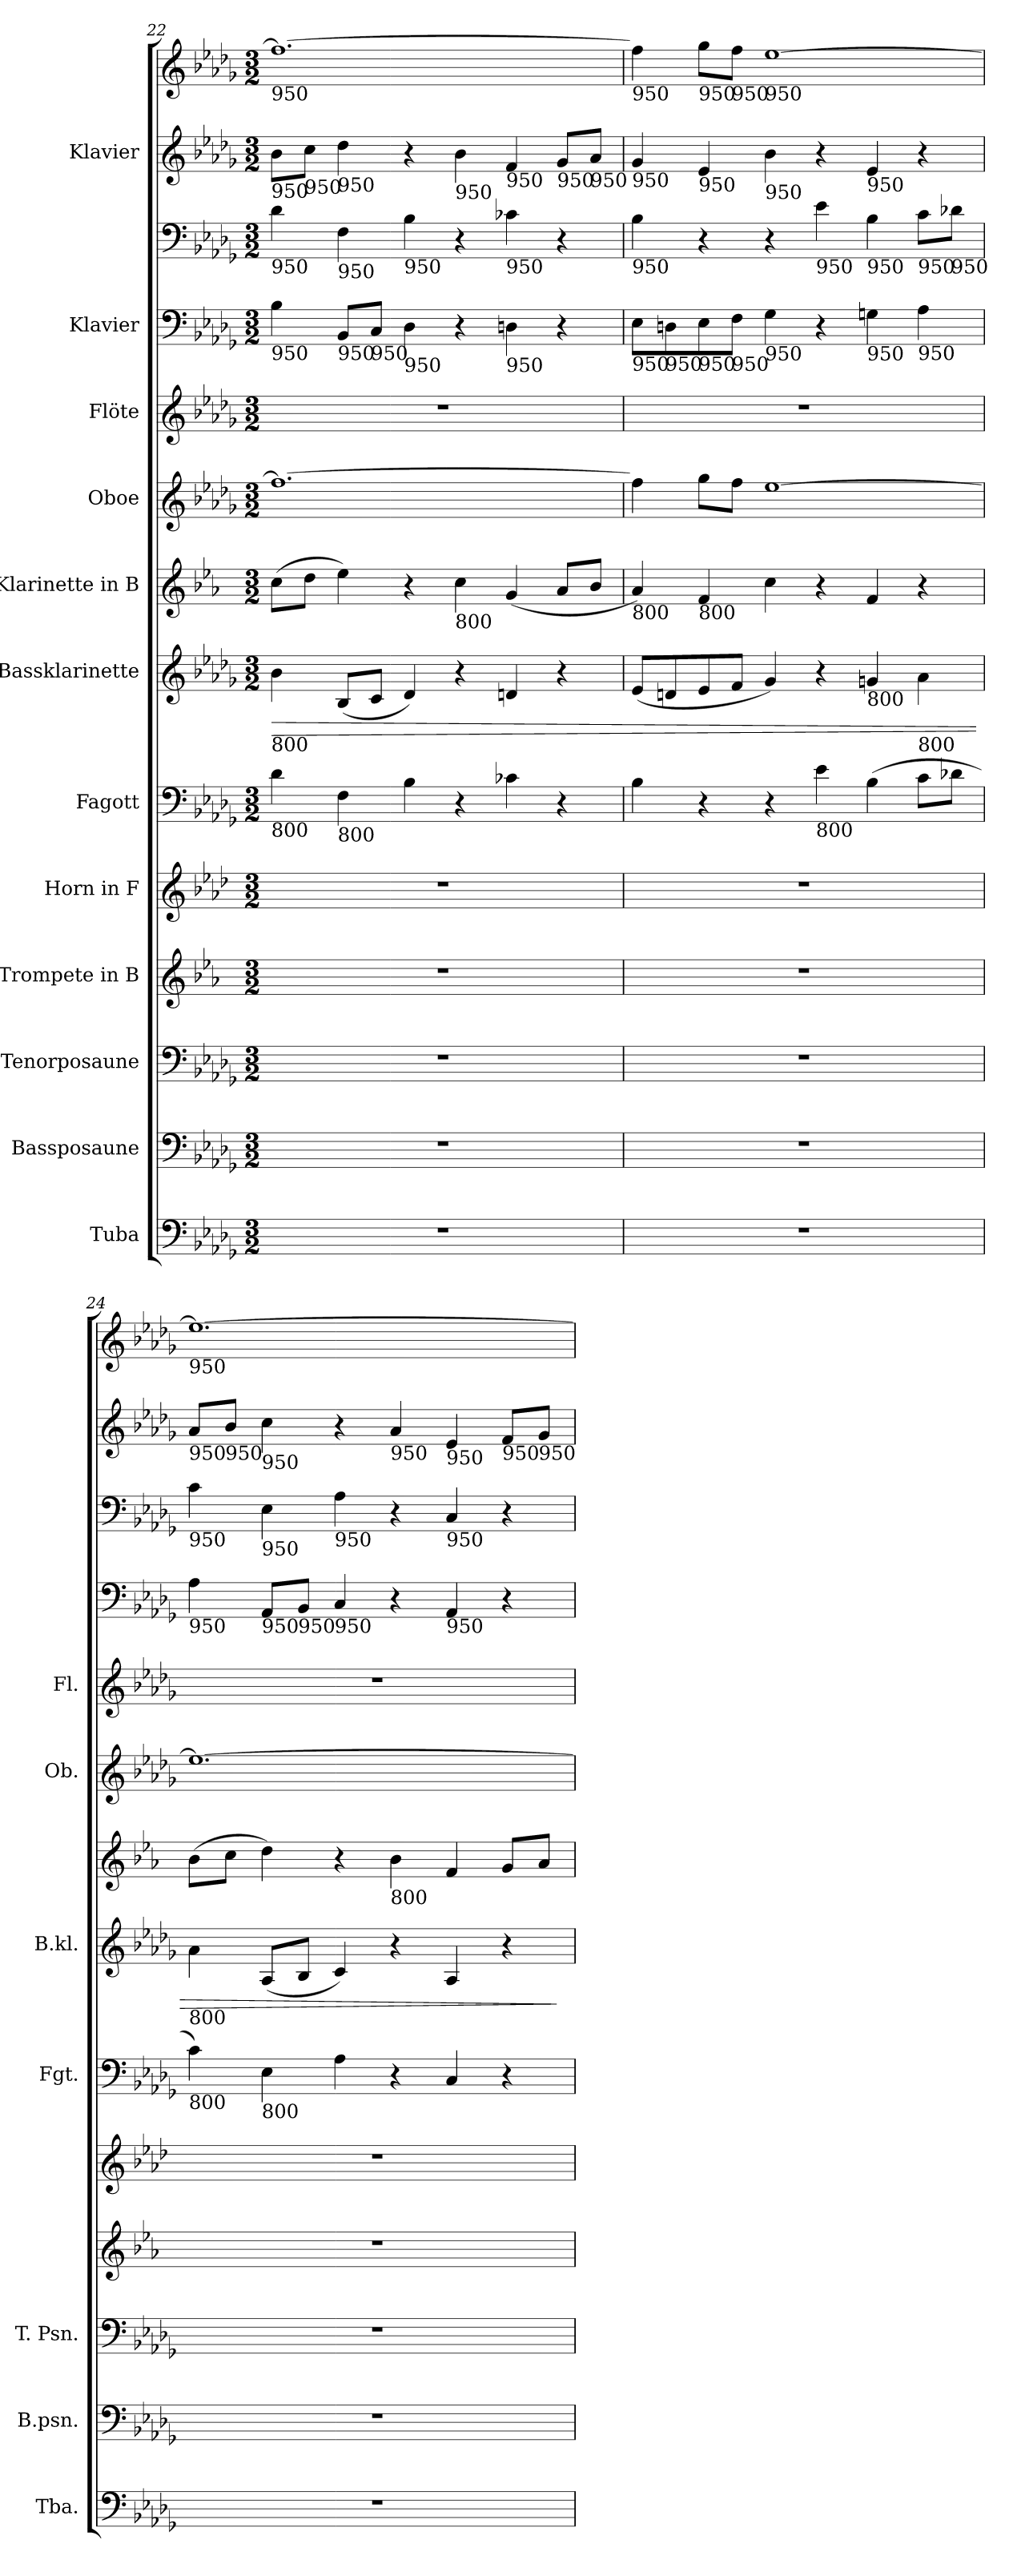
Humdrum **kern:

**kern	**kern	**kern	**kern	**kern	**kern	**kern	**dynam	**kern	**kern	**kern	**kern	**kern	**kern	**kern
*part12	*part11	*part10	*part9	*part8	*part7	*part6	*part6	*part5	*part4	*part3	*part2	*part2	*part1	*part1
*staff14	*staff13	*staff12	*staff11	*staff10	*staff9	*staff8	*staff8	*staff7	*staff6	*staff5	*staff4	*staff3	*staff2	*staff1
*I"Tuba	*I"Bassposaune	*I"Tenorposaune	*I"Trompete in B	*I"Horn in F	*I"Fagott	*I"Bassklarinette	*	*I"Klarinette in B	*I"Oboe	*I"Flöte	*I"Klavier	*	*I"Klavier	*
*I'Tba.	*I'B.psn.	*I'T. Psn.	*	*	*I'Fgt.	*I'B.kl.	*	*	*I'Ob.	*I'Fl.	*	*	*	*
*clefF4	*clefF4	*clefF4	*clefG2	*clefG2	*clefF4	*clefG2	*	*clefG2	*clefG2	*clefG2	*clefF4	*clefF4	*clefG2	*clefG2
*	*	*	*ITrd1c2	*ITrd4c7	*	*ITrd8c14	*	*ITrd1c2	*	*	*	*	*	*
*k[b-e-a-d-g-]	*k[b-e-a-d-g-]	*k[b-e-a-d-g-]	*k[b-e-a-d-g-]	*k[b-e-a-d-g-]	*k[b-e-a-d-g-]	*k[b-e-a-d-g-]	*	*k[b-e-a-d-g-]	*k[b-e-a-d-g-]	*k[b-e-a-d-g-]	*k[b-e-a-d-g-]	*k[b-e-a-d-g-]	*k[b-e-a-d-g-]	*k[b-e-a-d-g-]
*M3/2	*M3/2	*M3/2	*M3/2	*M3/2	*M3/2	*M3/2	*	*M3/2	*M3/2	*M3/2	*M3/2	*M3/2	*M3/2	*M3/2
=22	=22	=22	=22	=22	=22	=22	=22	=22	=22	=22	=22	=22	=22	=22
!	!	!	!	!	!	!	!	!	!	!	!	!	!	!LO:TX:b:t=950
!	!	!	!	!	!	!	!	!	!	!	!	!	!LO:TX:b:t=950	!
!	!	!	!	!	!	!	!	!	!	!	!	!LO:TX:b:t=950	!	!
!	!	!	!	!	!	!	!	!	!	!	!LO:TX:b:t=950	!	!	!
!	!	!	!	!	!	!LO:TX:b:t=800	!	!	!	!	!	!	!	!
!	!	!	!	!	!LO:TX:b:t=800	!	!	!	!	!	!	!	!	!
!	!	!	!	!	!	!	!LO:HP:b	!	!	!	!	!	!	!
1.r	1.r	1.r	1.r	1.r	4d-\	4B-\	>	(>8b-\L	1.ff_	1.r	4B-\	4d-\	8b-\L	1.ff_
!	!	!	!	!	!	!	!	!	!	!	!	!	!LO:TX:b:t=950	!
.	.	.	.	.	.	.	.	8cc\J	.	.	.	.	8cc\J	.
!	!	!	!	!	!	!	!	!	!	!	!	!	!LO:TX:b:t=950	!
!	!	!	!	!	!	!	!	!	!	!	!	!LO:TX:b:t=950	!	!
!	!	!	!	!	!	!	!	!	!	!	!LO:TX:b:t=950	!	!	!
!	!	!	!	!	!LO:TX:b:t=800	!	!	!	!	!	!	!	!	!
.	.	.	.	.	4F\	(<8BB-/L	.	4dd-\)	.	.	8BB-/L	4F\	4dd-\	.
!	!	!	!	!	!	!	!	!	!	!	!LO:TX:b:t=950	!	!	!
.	.	.	.	.	.	8C/J	.	.	.	.	8C/J	.	.	.
!	!	!	!	!	!	!	!	!	!	!	!	!LO:TX:b:t=950	!	!
!	!	!	!	!	!	!	!	!	!	!	!LO:TX:b:t=950	!	!	!
.	.	.	.	.	4B-\	4D-/)	.	4r	.	.	4D-\	4B-\	4r	.
!	!	!	!	!	!	!	!	!	!	!	!	!	!LO:TX:b:t=950	!
!	!	!	!	!	!	!	!	!LO:TX:b:t=800	!	!	!	!	!	!
.	.	.	.	.	4r	4r	.	4b-\	.	.	4r	4r	4b-\	.
!	!	!	!	!	!	!	!	!	!	!	!	!	!LO:TX:b:t=950	!
!	!	!	!	!	!	!	!	!	!	!	!	!LO:TX:b:t=950	!	!
!	!	!	!	!	!	!	!	!	!	!	!LO:TX:b:t=950	!	!	!
.	.	.	.	.	4c-X\	4Dn/	.	(<4f/	.	.	4Dn\	4c-X\	4f/	.
!	!	!	!	!	!	!	!	!	!	!	!	!	!LO:TX:b:t=950	!
.	.	.	.	.	4r	4r	.	8g-/L	.	.	4r	4r	8g-/L	.
!	!	!	!	!	!	!	!	!	!	!	!	!	!LO:TX:b:t=950	!
.	.	.	.	.	.	.	.	8a-/J	.	.	.	.	8a-/J	.
=23	=23	=23	=23	=23	=23	=23	=23	=23	=23	=23	=23	=23	=23	=23
!	!	!	!	!	!	!	!	!	!	!	!	!	!	!LO:TX:b:t=950
!	!	!	!	!	!	!	!	!	!	!	!	!	!LO:TX:b:t=950	!
!	!	!	!	!	!	!	!	!	!	!	!	!LO:TX:b:t=950	!	!
!	!	!	!	!	!	!	!	!	!	!	!LO:TX:b:t=950	!	!	!
!	!	!	!	!	!	!	!	!LO:TX:b:t=800	!	!	!	!	!	!
1.r	1.r	1.r	1.r	1.r	4B-\	(<8E-/L	.	4g-/)	4ff\]	1.r	8E-\L	4B-\	4g-/	4ff\]
!	!	!	!	!	!	!	!	!	!	!	!LO:TX:b:t=950	!	!	!
.	.	.	.	.	.	8Dn/	.	.	.	.	8Dn\	.	.	.
!	!	!	!	!	!	!	!	!	!	!	!	!	!	!LO:TX:b:t=950
!	!	!	!	!	!	!	!	!	!	!	!	!	!LO:TX:b:t=950	!
!	!	!	!	!	!	!	!	!	!	!	!LO:TX:b:t=950	!	!	!
!	!	!	!	!	!	!	!	!LO:TX:b:t=800	!	!	!	!	!	!
.	.	.	.	.	4r	8E-/	.	4e-/	8gg-\L	.	8E-\	4r	4e-/	8gg-\L
!	!	!	!	!	!	!	!	!	!	!	!	!	!	!LO:TX:b:t=950
!	!	!	!	!	!	!	!	!	!	!	!LO:TX:b:t=950	!	!	!
.	.	.	.	.	.	8F/J	.	.	8ff\J	.	8F\J	.	.	8ff\J
!	!	!	!	!	!	!	!	!	!	!	!	!	!	!LO:TX:b:t=950
!	!	!	!	!	!	!	!	!	!	!	!	!	!LO:TX:b:t=950	!
!	!	!	!	!	!	!	!	!	!	!	!LO:TX:b:t=950	!	!	!
.	.	.	.	.	4r	4G-/)	.	4b-\	[1ee-	.	4G-\	4r	4b-\	[1ee-
!	!	!	!	!	!	!	!	!	!	!	!	!LO:TX:b:t=950	!	!
!	!	!	!	!	!LO:TX:b:t=800	!	!	!	!	!	!	!	!	!
.	.	.	.	.	4e-\	4r	.	4r	.	.	4r	4e-\	4r	.
!	!	!	!	!	!	!	!	!	!	!	!	!	!LO:TX:b:t=950	!
!	!	!	!	!	!	!	!	!	!	!	!	!LO:TX:b:t=950	!	!
!	!	!	!	!	!	!	!	!	!	!	!LO:TX:b:t=950	!	!	!
!	!	!	!	!	!	!LO:TX:b:t=800	!	!	!	!	!	!	!	!
.	.	.	.	.	(>4B-\	4Gn/	.	4e-/	.	.	4Gn\	4B-\	4e-/	.
!	!	!	!	!	!	!	!	!	!	!	!	!LO:TX:b:t=950	!	!
!	!	!	!	!	!	!	!	!	!	!	!LO:TX:b:t=950	!	!	!
!	!	!	!	!	!	!LO:TX:b:t=800	!	!	!	!	!	!	!	!
.	.	.	.	.	8c\L	4A-\	.	4r	.	.	4A-\	8c\L	4r	.
!	!	!	!	!	!	!	!	!	!	!	!	!LO:TX:b:t=950	!	!
.	.	.	.	.	8d-X\J	.	.	.	.	.	.	8d-X\J	.	.
=24	=24	=24	=24	=24	=24	=24	=24	=24	=24	=24	=24	=24	=24	=24
!	!	!	!	!	!	!	!	!	!	!	!	!	!	!LO:TX:b:t=950
!	!	!	!	!	!	!	!	!	!	!	!	!	!LO:TX:b:t=950	!
!	!	!	!	!	!	!	!	!	!	!	!	!LO:TX:b:t=950	!	!
!	!	!	!	!	!	!	!	!	!	!	!LO:TX:b:t=950	!	!	!
!	!	!	!	!	!	!LO:TX:b:t=800	!	!	!	!	!	!	!	!
!	!	!	!	!	!LO:TX:b:t=800	!	!	!	!	!	!	!	!	!
1.r	1.r	1.r	1.r	1.r	4c\)	4A-\	.	(>8a-\L	1.ee-_	1.r	4A-\	4c\	8a-/L	1.ee-_
!	!	!	!	!	!	!	!	!	!	!	!	!	!LO:TX:b:t=950	!
.	.	.	.	.	.	.	.	8b-\J	.	.	.	.	8b-/J	.
!	!	!	!	!	!	!	!	!	!	!	!	!	!LO:TX:b:t=950	!
!	!	!	!	!	!	!	!	!	!	!	!	!LO:TX:b:t=950	!	!
!	!	!	!	!	!	!	!	!	!	!	!LO:TX:b:t=950	!	!	!
!	!	!	!	!	!LO:TX:b:t=800	!	!	!	!	!	!	!	!	!
.	.	.	.	.	4E-\	(<8AA-/L	.	4cc\)	.	.	8AA-/L	4E-\	4cc\	.
!	!	!	!	!	!	!	!	!	!	!	!LO:TX:b:t=950	!	!	!
.	.	.	.	.	.	8BB-/J	.	.	.	.	8BB-/J	.	.	.
!	!	!	!	!	!	!	!	!	!	!	!	!LO:TX:b:t=950	!	!
!	!	!	!	!	!	!	!	!	!	!	!LO:TX:b:t=950	!	!	!
.	.	.	.	.	4A-\	4C/)	.	4r	.	.	4C/	4A-\	4r	.
!	!	!	!	!	!	!	!	!	!	!	!	!	!LO:TX:b:t=950	!
!	!	!	!	!	!	!	!	!LO:TX:b:t=800	!	!	!	!	!	!
.	.	.	.	.	4r	4r	.	4a-\	.	.	4r	4r	4a-/	.
!	!	!	!	!	!	!	!	!	!	!	!	!	!LO:TX:b:t=950	!
!	!	!	!	!	!	!	!	!	!	!	!	!LO:TX:b:t=950	!	!
!	!	!	!	!	!	!	!	!	!	!	!LO:TX:b:t=950	!	!	!
.	.	.	.	.	4C/	4AA-/	.	4e-/	.	.	4AA-/	4C/	4e-/	.
!	!	!	!	!	!	!	!	!	!	!	!	!	!LO:TX:b:t=950	!
.	.	.	.	.	4r	4r	.	8f/L	.	.	4r	4r	8f/L	.
!	!	!	!	!	!	!	!	!	!	!	!	!	!LO:TX:b:t=950	!
.	.	.	.	.	.	.	.	8g-/J	.	.	.	.	8g-/J	.
.	.	.	.	.	.	.	]	.	.	.	.	.	.	.
=	=	=	=	=	=	=	=	=	=	=	=	=	=	=
*-	*-	*-	*-	*-	*-	*-	*-	*-	*-	*-	*-	*-	*-	*-
